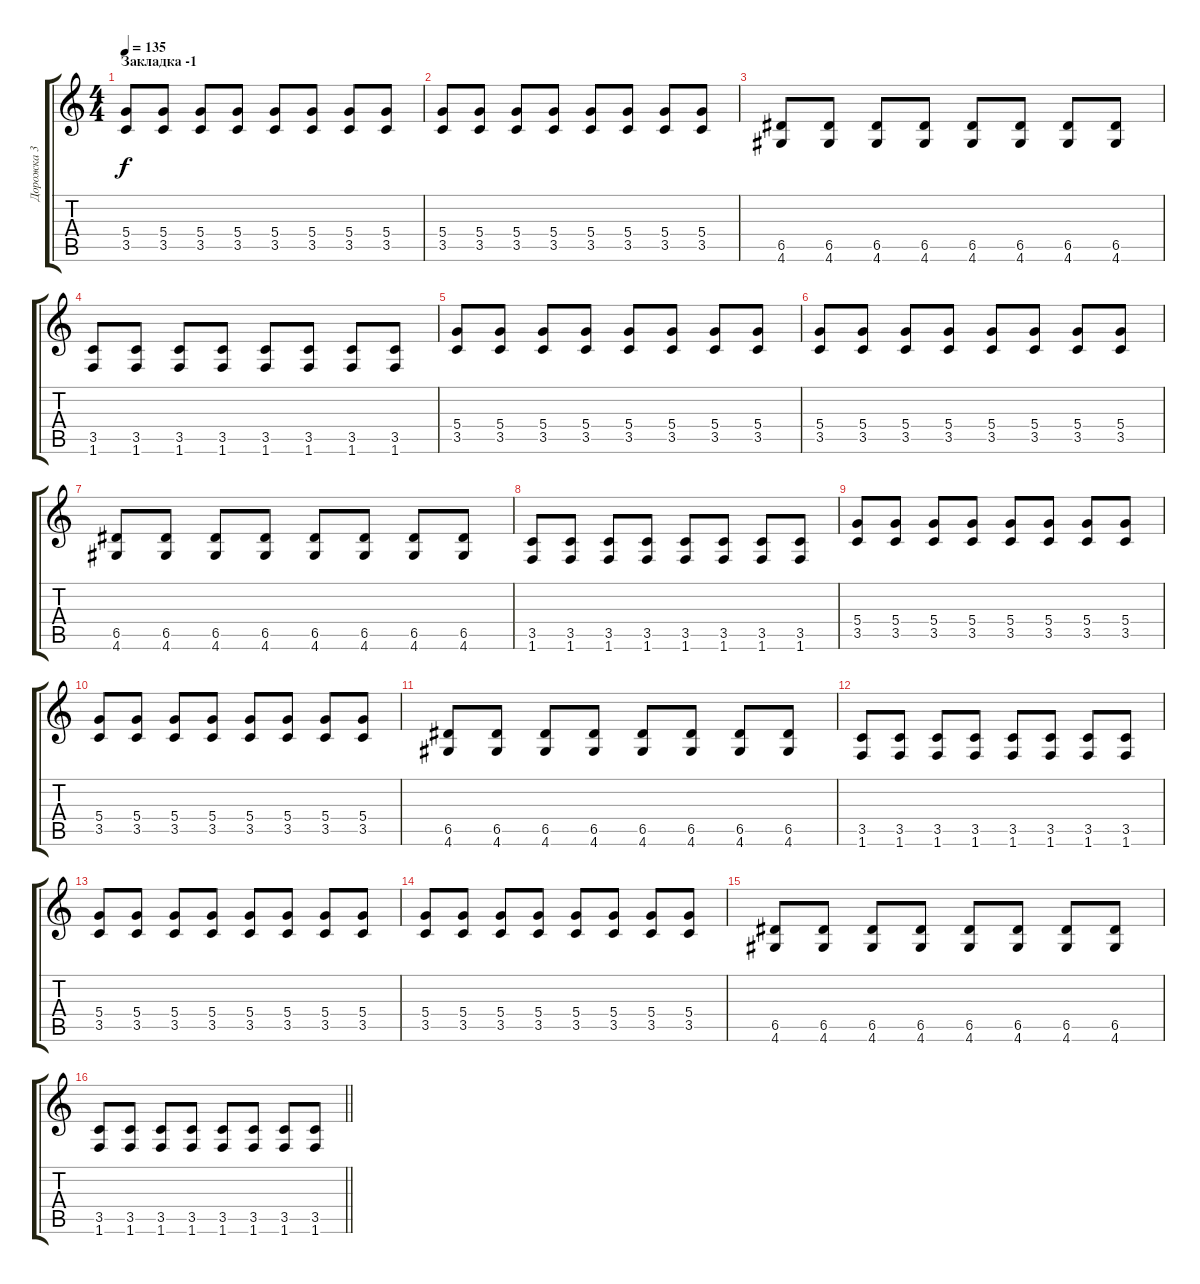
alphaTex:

\track ("Дорожка 3" "Дорожка 3") {instrument distortionguitar}
\staff {score tabs}
\tuning (E4 B3 G3 D3 A2 E2) {hide}
\ts (4 4)
\section ("" "Закладка -1")
\tempo 135
\clef g2
\ks c
(5.4 3.5).8{dy f} (5.4 3.5).8 (5.4 3.5).8 (5.4 3.5).8 (5.4 3.5).8 (5.4 3.5).8 (5.4 3.5).8 (5.4 3.5).8 |
(5.4 3.5).8 (5.4 3.5).8 (5.4 3.5).8 (5.4 3.5).8 (5.4 3.5).8 (5.4 3.5).8 (5.4 3.5).8 (5.4 3.5).8 |
(6.5 4.6).8 (6.5 4.6).8 (6.5 4.6).8 (6.5 4.6).8 (6.5 4.6).8 (6.5 4.6).8 (6.5 4.6).8 (6.5 4.6).8 |
(3.5 1.6).8 (3.5 1.6).8 (3.5 1.6).8 (3.5 1.6).8 (3.5 1.6).8 (3.5 1.6).8 (3.5 1.6).8 (3.5 1.6).8 |
(5.4 3.5).8 (5.4 3.5).8 (5.4 3.5).8 (5.4 3.5).8 (5.4 3.5).8 (5.4 3.5).8 (5.4 3.5).8 (5.4 3.5).8 |
(5.4 3.5).8 (5.4 3.5).8 (5.4 3.5).8 (5.4 3.5).8 (5.4 3.5).8 (5.4 3.5).8 (5.4 3.5).8 (5.4 3.5).8 |
(6.5 4.6).8 (6.5 4.6).8 (6.5 4.6).8 (6.5 4.6).8 (6.5 4.6).8 (6.5 4.6).8 (6.5 4.6).8 (6.5 4.6).8 |
(3.5 1.6).8 (3.5 1.6).8 (3.5 1.6).8 (3.5 1.6).8 (3.5 1.6).8 (3.5 1.6).8 (3.5 1.6).8 (3.5 1.6).8 |
(5.4 3.5).8 (5.4 3.5).8 (5.4 3.5).8 (5.4 3.5).8 (5.4 3.5).8 (5.4 3.5).8 (5.4 3.5).8 (5.4 3.5).8 |
(5.4 3.5).8 (5.4 3.5).8 (5.4 3.5).8 (5.4 3.5).8 (5.4 3.5).8 (5.4 3.5).8 (5.4 3.5).8 (5.4 3.5).8 |
(6.5 4.6).8 (6.5 4.6).8 (6.5 4.6).8 (6.5 4.6).8 (6.5 4.6).8 (6.5 4.6).8 (6.5 4.6).8 (6.5 4.6).8 |
(3.5 1.6).8 (3.5 1.6).8 (3.5 1.6).8 (3.5 1.6).8 (3.5 1.6).8 (3.5 1.6).8 (3.5 1.6).8 (3.5 1.6).8 |
(5.4 3.5).8 (5.4 3.5).8 (5.4 3.5).8 (5.4 3.5).8 (5.4 3.5).8 (5.4 3.5).8 (5.4 3.5).8 (5.4 3.5).8 |
(5.4 3.5).8 (5.4 3.5).8 (5.4 3.5).8 (5.4 3.5).8 (5.4 3.5).8 (5.4 3.5).8 (5.4 3.5).8 (5.4 3.5).8 |
(6.5 4.6).8 (6.5 4.6).8 (6.5 4.6).8 (6.5 4.6).8 (6.5 4.6).8 (6.5 4.6).8 (6.5 4.6).8 (6.5 4.6).8 |
\barLineRight lightlight
(3.5 1.6).8 (3.5 1.6).8 (3.5 1.6).8 (3.5 1.6).8 (3.5 1.6).8 (3.5 1.6).8 (3.5 1.6).8 (3.5 1.6).8
